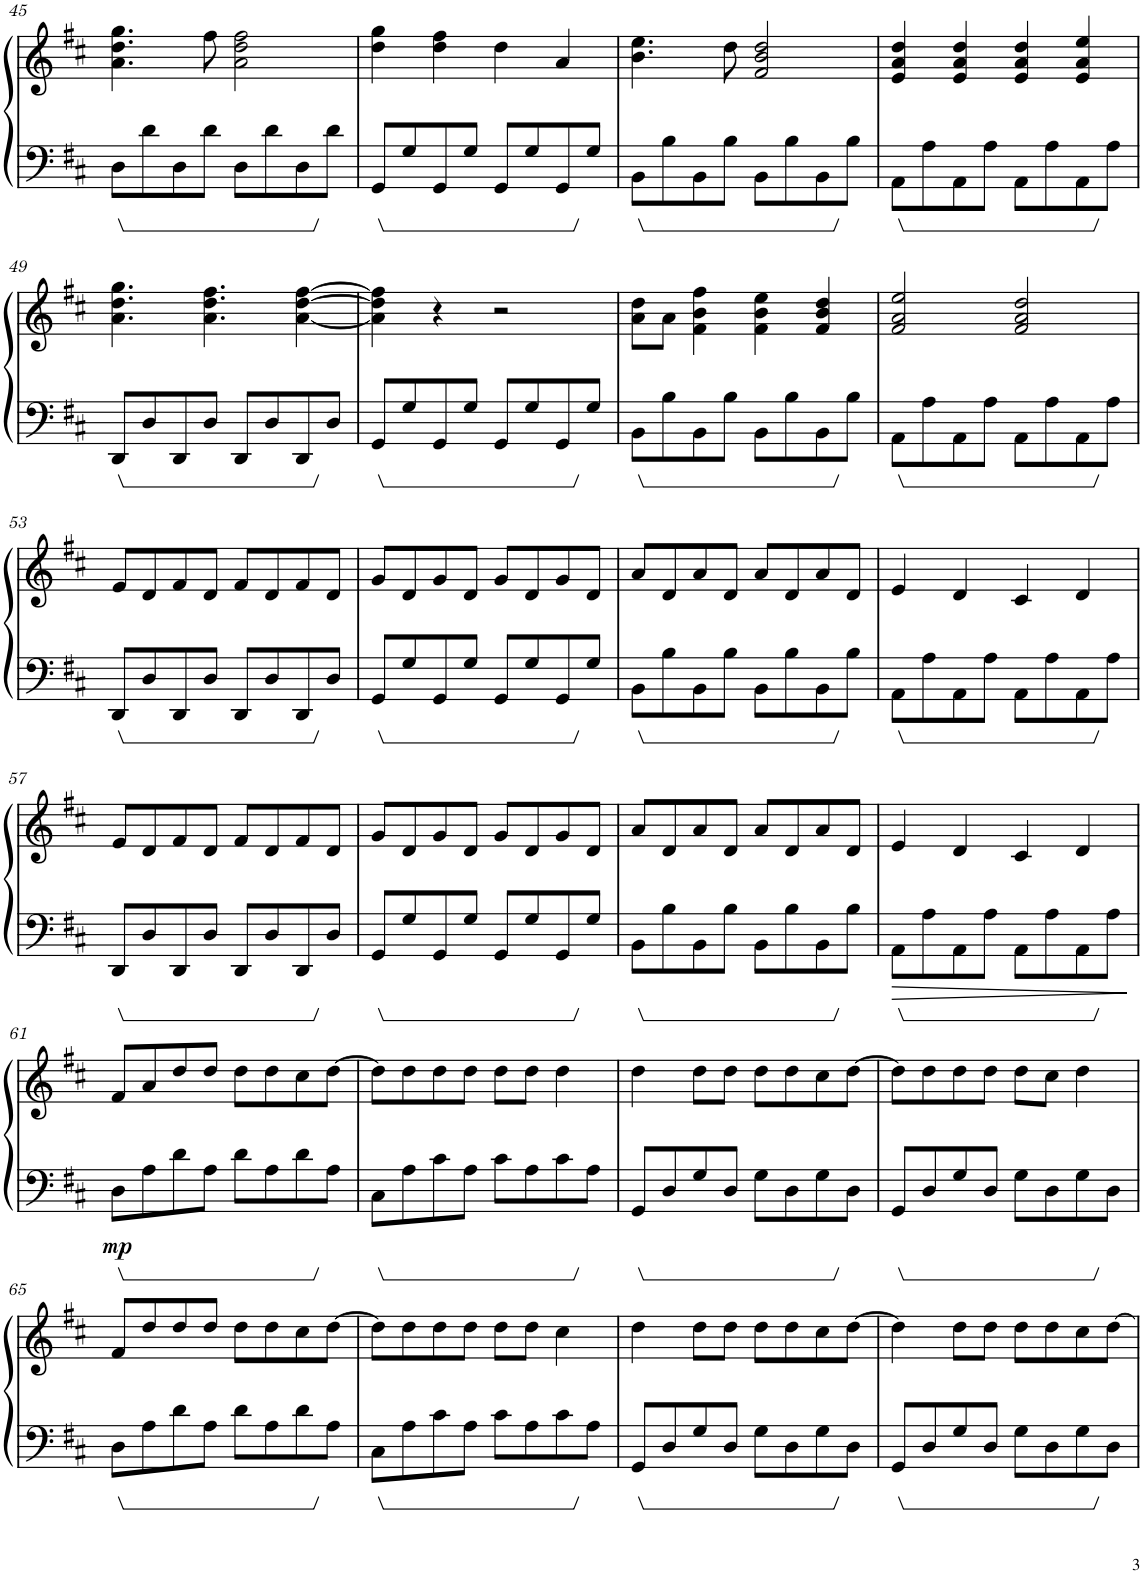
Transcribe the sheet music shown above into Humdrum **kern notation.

**kern	**kern	**dynam
*part1	*part1	*part1
*staff2	*staff1	*staff1/2
*I"Klavier	*	*
*I'Klav.	*	*
!!LO:PB:g=z
*clefF4	*clefG2	*
*k[f#c#]	*k[f#c#]	*
*M4/4	*M4/4	*
=45	=45	=45
8D\L	4.a\ 4.dd\ 4.gg\	.
8d\	.	.
8D\	.	.
8d\J	8ff#\	.
8D\L	2a\ 2dd\ 2ff#\	.
8d\	.	.
8D\	.	.
8d\J	.	.
=46	=46	=46
8GG/L	4dd\ 4gg\	.
8G/	.	.
8GG/	4dd\ 4ff#\	.
8G/J	.	.
8GG/L	4dd\	.
8G/	.	.
8GG/	4a/	.
8G/J	.	.
=47	=47	=47
8BB\L	4.b\ 4.ee\	.
8B\	.	.
8BB\	.	.
8B\J	8dd\	.
8BB\L	2f#/ 2b/ 2dd/	.
8B\	.	.
8BB\	.	.
8B\J	.	.
=48	=48	=48
8AA\L	4e/ 4a/ 4dd/	.
8A\	.	.
8AA\	4e/ 4a/ 4dd/	.
8A\J	.	.
8AA\L	4e/ 4a/ 4dd/	.
8A\	.	.
8AA\	4e/ 4a/ 4ee/	.
8A\J	.	.
!!LO:LB:g=z
=49	=49	=49
8DD/L	4.a\ 4.dd\ 4.gg\	.
8D/	.	.
8DD/	.	.
8D/J	4.a\ 4.dd\ 4.ff#\	.
8DD/L	.	.
8D/	.	.
8DD/	[4a\ [4dd\ [4ff#\	.
8D/J	.	.
=50	=50	=50
8GG/L	4a\] 4dd\] 4ff#\]	.
8G/	.	.
8GG/	4r	.
8G/J	.	.
8GG/L	2r	.
8G/	.	.
8GG/	.	.
8G/J	.	.
=51	=51	=51
8BB\L	8a\ 8dd\L	.
8B\	8a\J	.
8BB\	4f#\ 4b\ 4ff#\	.
8B\J	.	.
8BB\L	4f#\ 4b\ 4ee\	.
8B\	.	.
8BB\	4f#/ 4b/ 4dd/	.
8B\J	.	.
=52	=52	=52
8AA\L	2f#/ 2a/ 2ee/	.
8A\	.	.
8AA\	.	.
8A\J	.	.
8AA\L	2f#/ 2a/ 2dd/	.
8A\	.	.
8AA\	.	.
8A\J	.	.
!!LO:LB:g=z
=53	=53	=53
8DD/L	8f#/L	.
8D/	8d/	.
8DD/	8f#/	.
8D/J	8d/J	.
8DD/L	8f#/L	.
8D/	8d/	.
8DD/	8f#/	.
8D/J	8d/J	.
=54	=54	=54
8GG/L	8g/L	.
8G/	8d/	.
8GG/	8g/	.
8G/J	8d/J	.
8GG/L	8g/L	.
8G/	8d/	.
8GG/	8g/	.
8G/J	8d/J	.
=55	=55	=55
8BB\L	8a/L	.
8B\	8d/	.
8BB\	8a/	.
8B\J	8d/J	.
8BB\L	8a/L	.
8B\	8d/	.
8BB\	8a/	.
8B\J	8d/J	.
=56	=56	=56
8AA\L	4e/	.
8A\	.	.
8AA\	4d/	.
8A\J	.	.
8AA\L	4c#/	.
8A\	.	.
8AA\	4d/	.
8A\J	.	.
!!LO:LB:g=z
=57	=57	=57
8DD/L	8f#/L	.
8D/	8d/	.
8DD/	8f#/	.
8D/J	8d/J	.
8DD/L	8f#/L	.
8D/	8d/	.
8DD/	8f#/	.
8D/J	8d/J	.
=58	=58	=58
8GG/L	8g/L	.
8G/	8d/	.
8GG/	8g/	.
8G/J	8d/J	.
8GG/L	8g/L	.
8G/	8d/	.
8GG/	8g/	.
8G/J	8d/J	.
=59	=59	=59
8BB\L	8a/L	.
8B\	8d/	.
8BB\	8a/	.
8B\J	8d/J	.
8BB\L	8a/L	.
8B\	8d/	.
8BB\	8a/	.
8B\J	8d/J	.
=60	=60	=60
8AA\L	4e/	.
8A\	.	.
8AA\	4d/	.
8A\J	.	.
8AA\L	4c#/	.
8A\	.	.
8AA\	4d/	.
8A\J	.	.
!!LO:LB:g=z
=61	=61	=61
!	!	!LO:DY:b=2
8D\L	8f#/L	mp
8A\	8a/	.
8d\	8dd/	.
8A\J	8dd/J	.
8d\L	8dd\L	.
8A\	8dd\	.
8d\	8cc#\	.
8A\J	[8dd\J	.
=62	=62	=62
8C#\L	8dd\L]	.
8A\	8dd\	.
8c#\	8dd\	.
8A\J	8dd\J	.
8c#\L	8dd\L	.
8A\	8dd\J	.
8c#\	4dd\	.
8A\J	.	.
=63	=63	=63
8GG/L	4dd\	.
8D/	.	.
8G/	8dd\L	.
8D/J	8dd\J	.
8G\L	8dd\L	.
8D\	8dd\	.
8G\	8cc#\	.
8D\J	[8dd\J	.
=64	=64	=64
8GG/L	8dd\L]	.
8D/	8dd\	.
8G/	8dd\	.
8D/J	8dd\J	.
8G\L	8dd\L	.
8D\	8cc#\J	.
8G\	4dd\	.
8D\J	.	.
!!LO:LB:g=z
=65	=65	=65
8D\L	8f#/L	.
8A\	8dd/	.
8d\	8dd/	.
8A\J	8dd/J	.
8d\L	8dd\L	.
8A\	8dd\	.
8d\	8cc#\	.
8A\J	[8dd\J	.
=66	=66	=66
8C#\L	8dd\L]	.
8A\	8dd\	.
8c#\	8dd\	.
8A\J	8dd\J	.
8c#\L	8dd\L	.
8A\	8dd\J	.
8c#\	4cc#\	.
8A\J	.	.
=67	=67	=67
8GG/L	4dd\	.
8D/	.	.
8G/	8dd\L	.
8D/J	8dd\J	.
8G\L	8dd\L	.
8D\	8dd\	.
8G\	8cc#\	.
8D\J	[8dd\J	.
=68	=68	=68
8GG/L	4dd\]	.
8D/	.	.
8G/	8dd\L	.
8D/J	8dd\J	.
8G\L	8dd\L	.
8D\	8dd\	.
8G\	8cc#\	.
8D\J	[8dd\J	.
=	=	=
*-	*-	*-
